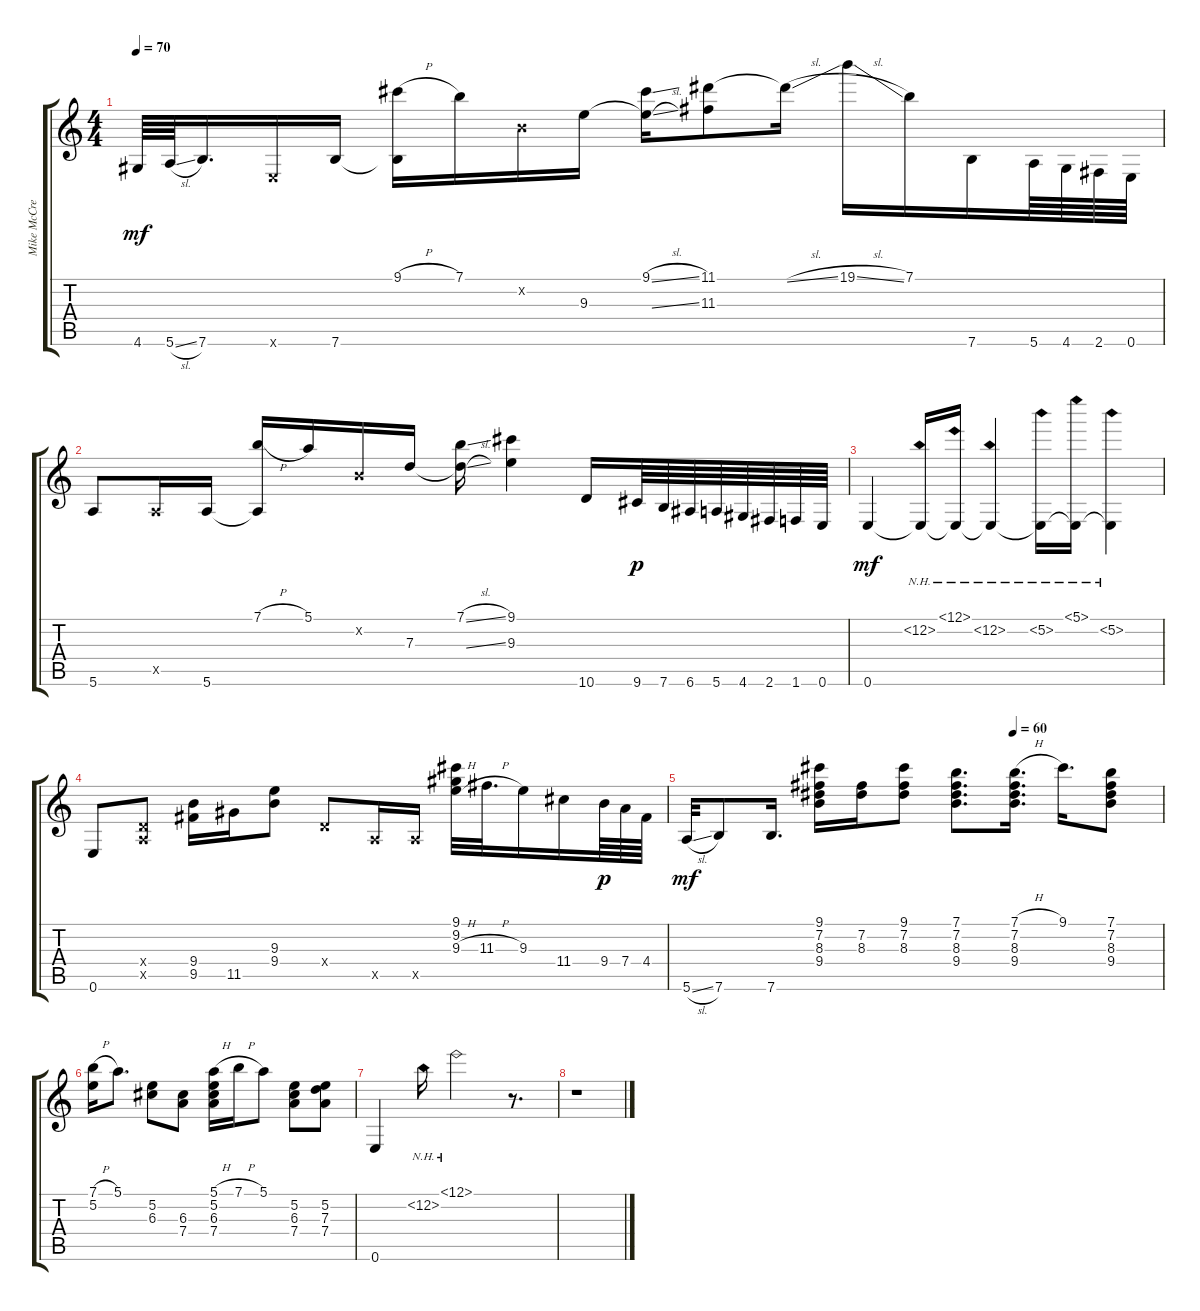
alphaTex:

\track ("Mike McCready" "Mike McCre") {instrument electricguitarclean}
\staff {score tabs}
\tuning (E4 B3 G3 D3 A2 E2) {hide}
\ts (4 4)
\tempo 70
\clef g2
\ks c
4.6.64{dy mf} 5.6{sl}.64 7.6.16{d} 0.6{x}.16 7.6.16 (9.1{h} 7.6{t}).16 7.1.16 0.2{x}.16 9.3.16 (9.1{sl} 9.3{sl t}).16 (11.1 11.3).8 11.1{sl t}.16 19.1{sl}.16 7.1.16 7.6.16 5.6.64 4.6.64 2.6.64 0.6.64 |
5.6.8 0.5{x}.16 5.6.16 (7.1{h} 5.6{t}).16 5.1.16 0.2{x}.16 7.3.16 (7.1{sl} 7.3{sl t}).16 (9.1 9.3).4 10.6.16 9.6.64{dy p} 7.6.64 6.6.64 5.6.64 4.6.64 2.6.64 1.6.64 0.6.64 |
0.6.4{dy mf} (12.2{nh} 0.6{t}).16 (12.1{nh} 0.6{t}).16 (12.2{nh} 0.6{t}).4 (5.2{nh} 0.6{t}).16 (5.1{nh} 0.6{t}).16 (5.2{nh} 0.6{t}).4 |
0.6.8 (0.4{x} 0.5{x}).8 (9.4 9.5).16 11.5.16 (9.3 9.4).8 0.4{x}.8 0.5{x}.16 0.5{x}.16 (9.1 9.2 9.3{h}).32 11.3{h}.32{d} 9.3.16 11.4.16 9.4.64{dy p} 7.4.64 4.4.64 |
\tempo (60 0.6875)
5.6{sl}.32{dy mf} 7.6.8 7.6.16{d} (9.1 7.2 8.3 9.4).16 (7.2 8.3).16 (9.1 7.2 8.3).8 (7.1 7.2 8.3 9.4).8{d} (7.1{h} 7.2 8.3 9.4).16{d} 9.1.16{d} (7.1 7.2 8.3 9.4).8 |
(7.1{h} 5.2).16 5.1.8{d} (5.2 6.3).8 (6.3 7.4).8 (5.1{h} 5.2 6.3 7.4).16 7.1{h}.16 5.1.8 (5.2 6.3 7.4).8 (5.2 7.3 7.4).8 |
0.6.4 12.2{nh}.16 12.1{nh}.2 r.8{d} |
r.1
